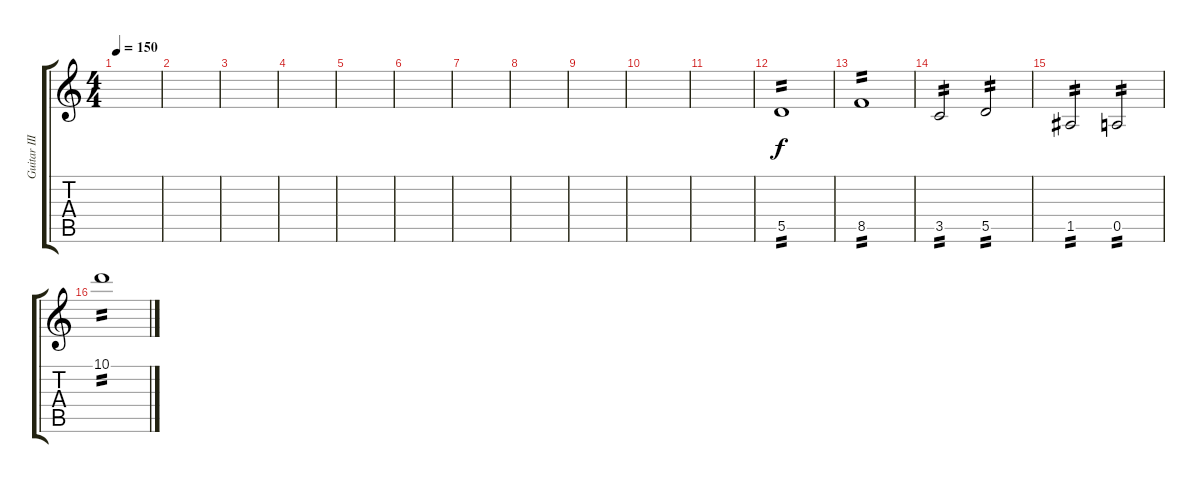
\track ("Guitar III" "Guitar III") {instrument electricguitarclean}
\staff {score tabs}
\tuning (E4 B3 G3 D3 A2 D2) {hide}
\ts (4 4)
\tempo 150
\clef g2
\ks c
|
|
|
|
|
|
|
|
|
|
|
5.5.1{tp 2 volume 16} |
8.5.1{tp 2} |
3.5.2{tp 2} 5.5.2{tp 2} |
1.5.2{tp 2} 0.5.2{tp 2} |
10.1.1{tp 2}
